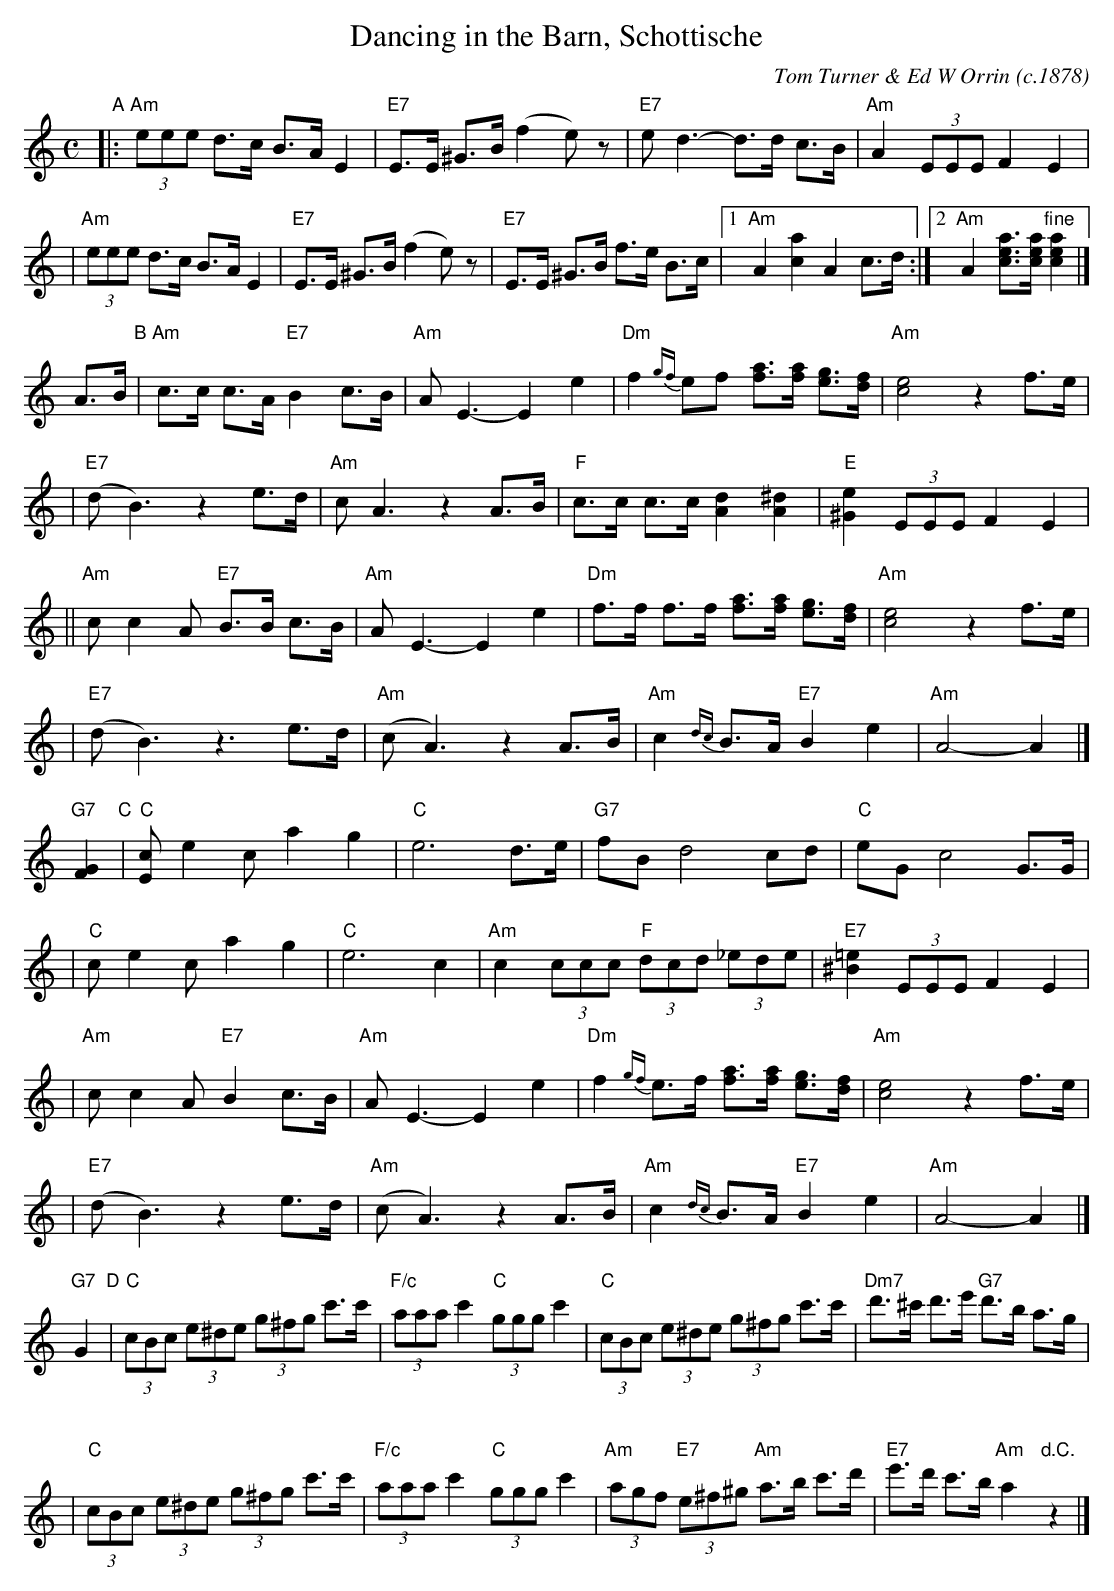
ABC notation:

X:1
T: Dancing in the Barn, Schottische
O: c.1878
C: Tom Turner & Ed W Orrin
M: C
L: 1/8
K: Am
"A"
|:"Am"(3eee d>c B>A E2 \
| "E7"E>E ^G>B (f2 e)z \
| "E7"ed3- d>d c>B \
| "Am"A2 (3EEE F2 E2 |
| "Am"(3eee d>c B>A E2 \
| "E7"E>E ^G>B (f2 e)z \
| "E7"E>E ^G>B f>e B>c \
|1 "Am"A2 [a2c2] A2 c>d \
:|2 "Am"A2 [aec]>[aec] "fine"[a2e2c2] |]
A>B "B"\
| "Am"c>c c>A "E7"B2 c>B \
| "Am"AE3- E2 e2 \
| "Dm"f2 {gf}ef [af]>[af] [ge]>[fd] \
| "Am"[e4c4] z2 f>e |
| "E7"(dB3) z2 e>d \
| "Am"cA3 z2 A>B \
| "F"c>c c>c [d2A2] [^d2A2] \
| "E"[e2^G2] (3EEE F2 E2 |
||"Am"ckc2A "E7"B>B c>B \
| "Am"AE3- E2 e2 \
| "Dm"f>f f>f [af]>[af] [ge]>[fd] \
| "Am"[e4c4] z2 f>e |
| "E7"(dB3) z3 e>d \
| "Am"(cA3) z2 A>B \
| "Am"c2 {dc}B>A "E7"B2 e2 \
| "Am"A4- A2 |]
"G7"k[G2F2] "C"\
| "C"[cE]ke2c a2 g2 \
| "C"e6 d>e \
| "G7"fB d4 cd \
| "C"eG c4 G>G |
| "C"c ke2 c a2 g2 \
| "C"e6 c2 \
| "Am"c2 (3ccc "F"(3dcd (3_ede \
| "E7"[=e2^B2] (3EEE F2 E2 |
| "Am"cc2A "E7"B2 c>B \
| "Am" AE3- E2 e2 \
| "Dm"f2 {gf}e>f [af]>[af] [ge]>[fd] \
| "Am"[e4c4] z2 f>e |
| "E7"(dB3) z2 e>d \
| "Am"(cA3) z2 A>B \
| "Am"c2 {dc}B>A "E7"B2 e2 \
| "Am"A4- A2 |]
"G7"G2 "D"\
| "C"(3cBc (3e^de (3g^fg c'>c' \
| "F/c"(3aaa c'2 "C"(3ggg c'2 \
| "C"(3cBc (3e^de (3g^fg c'>c' \
| "Dm7"d'>^c' d'>e' "G7"d'>b a>g |
| "C"(3cBc (3e^de (3g^fg c'>c' \
| "F/c"(3aaa c'2 "C"(3ggg c'2 \
| "Am"(3agf "E7"(3e^f^g "Am"a>b c'>d' \
| "E7"e'>d' c'>b "Am"a2 "d.C."z2 |]
